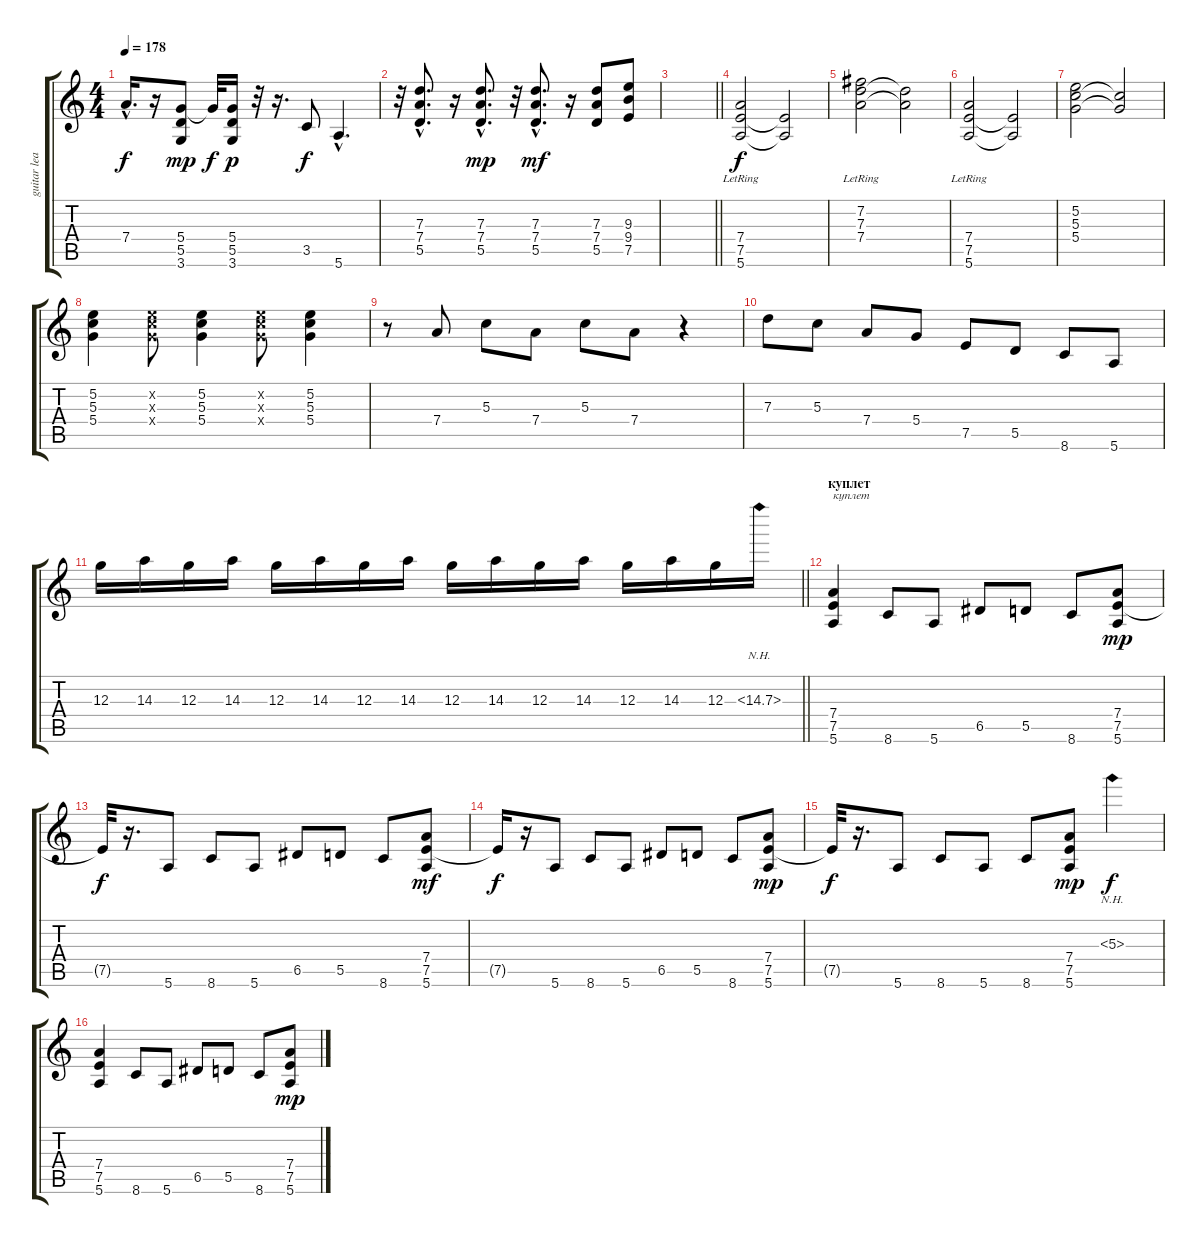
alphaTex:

\track ("guitar lead" "guitar lea") {instrument distortionguitar}
\staff {score tabs}
\tuning (E4 B3 G3 D3 A2 E2) {hide}
\ts (4 4)
\tempo 178
\clef g2
\ks c
7.4{hac t}.16{d dy f} r.16 (5.4 5.5 3.6).8{dy mp} 5.4{t}.32{dy f} (5.4 5.5 3.6).16{dy p} r.32 r.16{d} 3.5.8{dy f} 5.6{hac}.4{d} |
r.32 (7.3{hac} 7.4{hac} 5.5{hac}).8{d} r.16 (7.3 7.4{hac} 5.5{hac}).8{d dy mp} r.32 (7.3{hac} 7.4{hac} 5.5{hac}).8{d dy mf} r.16 (7.3 7.4 5.5).8 (9.3 9.4 7.5).8 |
\barLineRight lightlight
|
(7.4{lr} 7.5 5.6).2{dy f} (7.5{t} 5.6{t}).2 |
(7.2{lr} 7.3 7.4).2 (7.3{t} 7.4{t}).2 |
(7.4 7.5{lr} 5.6).2 (7.5{t} 5.6{t}).2 |
(5.2 5.3 5.4).2 (5.3{t} 5.4{t}).2 |
(5.2 5.3 5.4).4 (5.2{x} 5.3{x} 5.4{x}).8 (5.2 5.3 5.4).4 (5.2{x} 5.3{x} 5.4{x}).8 (5.2 5.3 5.4).4 |
r.8 7.4.8 5.3.8 7.4.8 5.3.8 7.4.8 r.4 |
7.3.8 5.3.8 7.4.8 5.4.8 7.5.8 5.5.8 8.6.8 5.6.8 |
\barLineRight lightlight
12.3.16 14.3.16 12.3.16 14.3.16 12.3.16 14.3.16 12.3.16 14.3.16 12.3.16 14.3.16 12.3.16 14.3.16 12.3.16 14.3.16 12.3.16 14.3{nh}.16 |
\section ("" "куплет")
(7.4 7.5 5.6).4{txt "куплет"} 8.6.8 5.6.8 6.5.8 5.5.8 8.6.8 (7.4 7.5 5.6).8{dy mp} |
7.5{t}.32{dy f} r.16{d} 5.6.8 8.6.8 5.6.8 6.5.8 5.5.8 8.6.8 (7.4 7.5 5.6).8{dy mf} |
7.5{t}.16{dy f} r.16 5.6.8 8.6.8 5.6.8 6.5.8 5.5.8 8.6.8 (7.4 7.5 5.6).8{dy mp} |
7.5{t}.32{dy f} r.16{d} 5.6.8 8.6.8 5.6.8 8.6.8 (7.4 7.5 5.6).8{dy mp} 5.3{nh}.4{dy f} |
(7.4 7.5 5.6).4 8.6.8 5.6.8 6.5.8 5.5.8 8.6.8 (7.4 7.5 5.6).8{dy mp}
